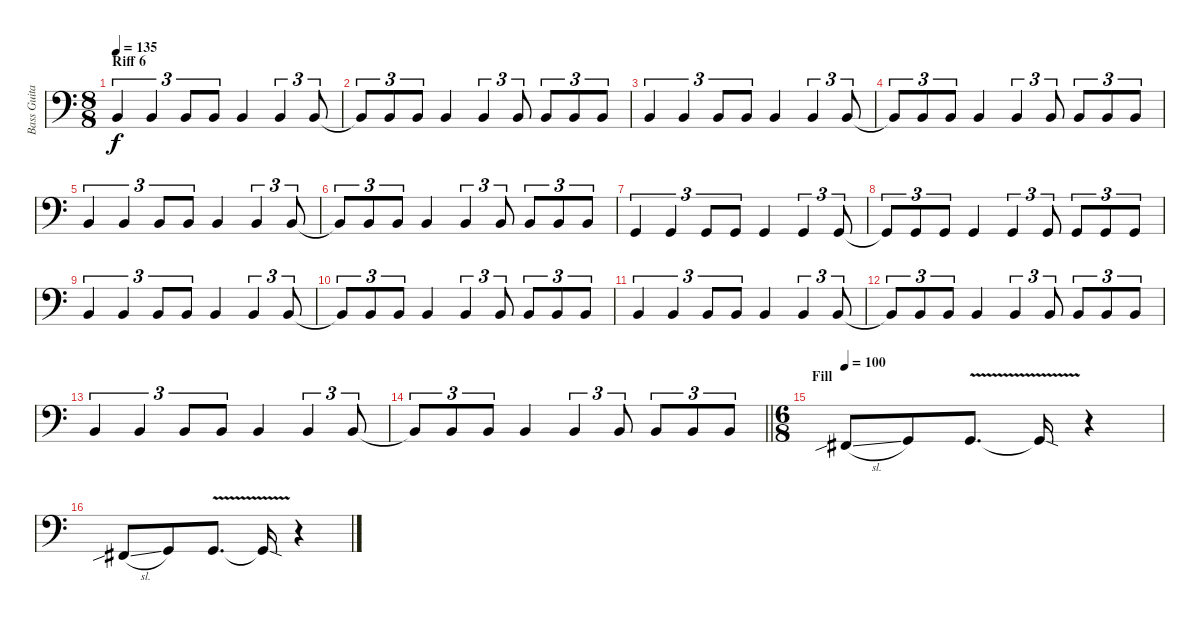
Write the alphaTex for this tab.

\track ("Bass Guitar" "Bass Guita") {instrument electricbassfinger}
\staff {score}
\tuning (F2 C2 G1 D1) {hide}
\ts (8 8)
\section ("" "Riff 6")
\tempo 135
\clef f4
\ks c
9.4.4{tu (3 2) dy f} 9.4.4{tu (3 2)} 9.4.8{tu (3 2)} 9.4.8{tu (3 2)} 9.4.4 9.4.4{tu (3 2)} 9.4.8{tu (3 2)} |
9.4{t}.8{tu (3 2)} 9.4.8{tu (3 2)} 9.4.8{tu (3 2)} 9.4.4 9.4.4{tu (3 2)} 9.4.8{tu (3 2)} 9.4.8{tu (3 2)} 9.4.8{tu (3 2)} 9.4.8{tu (3 2)} |
9.4.4{tu (3 2)} 9.4.4{tu (3 2)} 9.4.8{tu (3 2)} 9.4.8{tu (3 2)} 9.4.4 9.4.4{tu (3 2)} 9.4.8{tu (3 2)} |
9.4{t}.8{tu (3 2)} 9.4.8{tu (3 2)} 9.4.8{tu (3 2)} 9.4.4 9.4.4{tu (3 2)} 9.4.8{tu (3 2)} 9.4.8{tu (3 2)} 9.4.8{tu (3 2)} 9.4.8{tu (3 2)} |
9.4.4{tu (3 2)} 9.4.4{tu (3 2)} 9.4.8{tu (3 2)} 9.4.8{tu (3 2)} 9.4.4 9.4.4{tu (3 2)} 9.4.8{tu (3 2)} |
9.4{t}.8{tu (3 2)} 9.4.8{tu (3 2)} 9.4.8{tu (3 2)} 9.4.4 9.4.4{tu (3 2)} 9.4.8{tu (3 2)} 9.4.8{tu (3 2)} 9.4.8{tu (3 2)} 9.4.8{tu (3 2)} |
5.4.4{tu (3 2)} 5.4.4{tu (3 2)} 5.4.8{tu (3 2)} 5.4.8{tu (3 2)} 5.4.4 5.4.4{tu (3 2)} 5.4.8{tu (3 2)} |
5.4{t}.8{tu (3 2)} 5.4.8{tu (3 2)} 5.4.8{tu (3 2)} 5.4.4 5.4.4{tu (3 2)} 5.4.8{tu (3 2)} 5.4.8{tu (3 2)} 5.4.8{tu (3 2)} 5.4.8{tu (3 2)} |
9.4.4{tu (3 2)} 9.4.4{tu (3 2)} 9.4.8{tu (3 2)} 9.4.8{tu (3 2)} 9.4.4 9.4.4{tu (3 2)} 9.4.8{tu (3 2)} |
9.4{t}.8{tu (3 2)} 9.4.8{tu (3 2)} 9.4.8{tu (3 2)} 9.4.4 9.4.4{tu (3 2)} 9.4.8{tu (3 2)} 9.4.8{tu (3 2)} 9.4.8{tu (3 2)} 9.4.8{tu (3 2)} |
9.4.4{tu (3 2)} 9.4.4{tu (3 2)} 9.4.8{tu (3 2)} 9.4.8{tu (3 2)} 9.4.4 9.4.4{tu (3 2)} 9.4.8{tu (3 2)} |
9.4{t}.8{tu (3 2)} 9.4.8{tu (3 2)} 9.4.8{tu (3 2)} 9.4.4 9.4.4{tu (3 2)} 9.4.8{tu (3 2)} 9.4.8{tu (3 2)} 9.4.8{tu (3 2)} 9.4.8{tu (3 2)} |
9.4.4{tu (3 2)} 9.4.4{tu (3 2)} 9.4.8{tu (3 2)} 9.4.8{tu (3 2)} 9.4.4 9.4.4{tu (3 2)} 9.4.8{tu (3 2)} |
\barLineRight lightlight
9.4{t}.8{tu (3 2)} 9.4.8{tu (3 2)} 9.4.8{tu (3 2)} 9.4.4 9.4.4{tu (3 2)} 9.4.8{tu (3 2)} 9.4.8{tu (3 2)} 9.4.8{tu (3 2)} 9.4.8{tu (3 2)} |
\ts (6 8)
\section ("" "Fill")
\tempo 100
4.4{sib sl}.8 5.4.8 5.4{v}.8{d} 5.4{sod t}.16 r.4 |
4.4{sib sl}.8 5.4.8 5.4{v}.8{d} 5.4{sod t}.16 r.4
